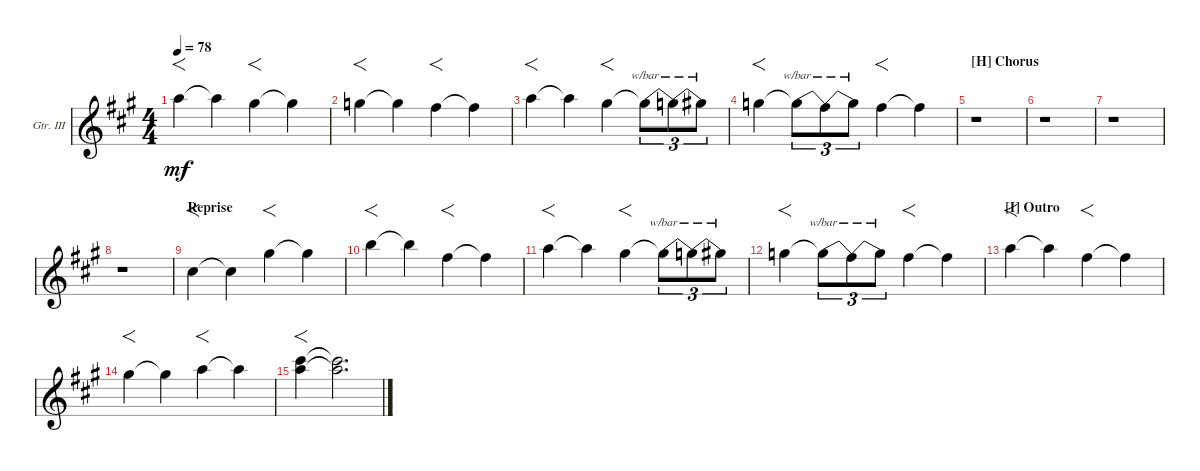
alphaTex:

\defaultSystemsLayout 4
\bracketExtendMode groupsimilarinstruments
\firstSystemTrackNameOrientation horizontal
\otherSystemsTrackNameOrientation horizontal
\track ("Guitar III (Pedal Steel)" "Gtr. III") {instrument acousticguitarsteel}
\staff {score}
\tuning (E4 B3 G3 D3 A2 E2)
\ts (4 4)
\tempo 78
\clef g2
\ks a
5.1.4{f dy mf} 5.1{t}.4 4.1.4{f} 4.1{t}.4 |
3.1.4{f} 3.1{t}.4 2.1.4{f} 2.1{t}.4 |
5.1.4{f} 5.1{t}.4 4.1.4{f} 4.1{t}.8{tu (3 2) tbe (dive default 30.599999999999998 0 60 -2)} 4.1{t}.8{tu (3 2) tbe (dive default 0 -2 59.4 0)} 4.1{t}.8{tu (3 2) tbe (hold default 0 0 60 0)} |
3.1.4{f} 3.1{t}.8{tu (3 2) tbe (dive default 29.4 0 60 -2)} 3.1{t}.8{tu (3 2) tbe (dive default 0 -2 59.4 0)} 3.1{t}.8{tu (3 2) tbe (hold default 0 0 60 0)} 2.1.4{f} 2.1{t}.4 |
\section ("H" "Chorus")
r.1 |
r.1 |
r.1 |
r.1 |
\section ("" "Reprise")
6.3.4{f} 6.3{t}.4 4.1.4{f} 4.1{t}.4 |
7.1.4{f} 7.1{t}.4 2.1.4{f} 2.1{t}.4 |
5.1.4{f} 5.1{t}.4 4.1.4{f} 4.1{t}.8{tu (3 2) tbe (dive default 30.599999999999998 0 60 -2)} 4.1{t}.8{tu (3 2) tbe (dive default 0 -2 59.4 0)} 4.1{t}.8{tu (3 2) tbe (hold default 0 0 60 0)} |
3.1.4{f} 3.1{t}.8{tu (3 2) tbe (dive default 29.4 0 60 -2)} 3.1{t}.8{tu (3 2) tbe (dive default 0 -2 59.4 0)} 3.1{t}.8{tu (3 2) tbe (hold default 0 0 60 0)} 2.1.4{f} 2.1{t}.4 |
\section ("I" "Outro")
10.2.4{f} 10.2{t}.4 7.2.4{f} 7.2{t}.4 |
9.2.4{f} 9.2{t}.4 10.2.4{f} 10.2{t}.4 |
(10.2 9.1).4{f} (9.1{t} 10.2{t}).2{d}
